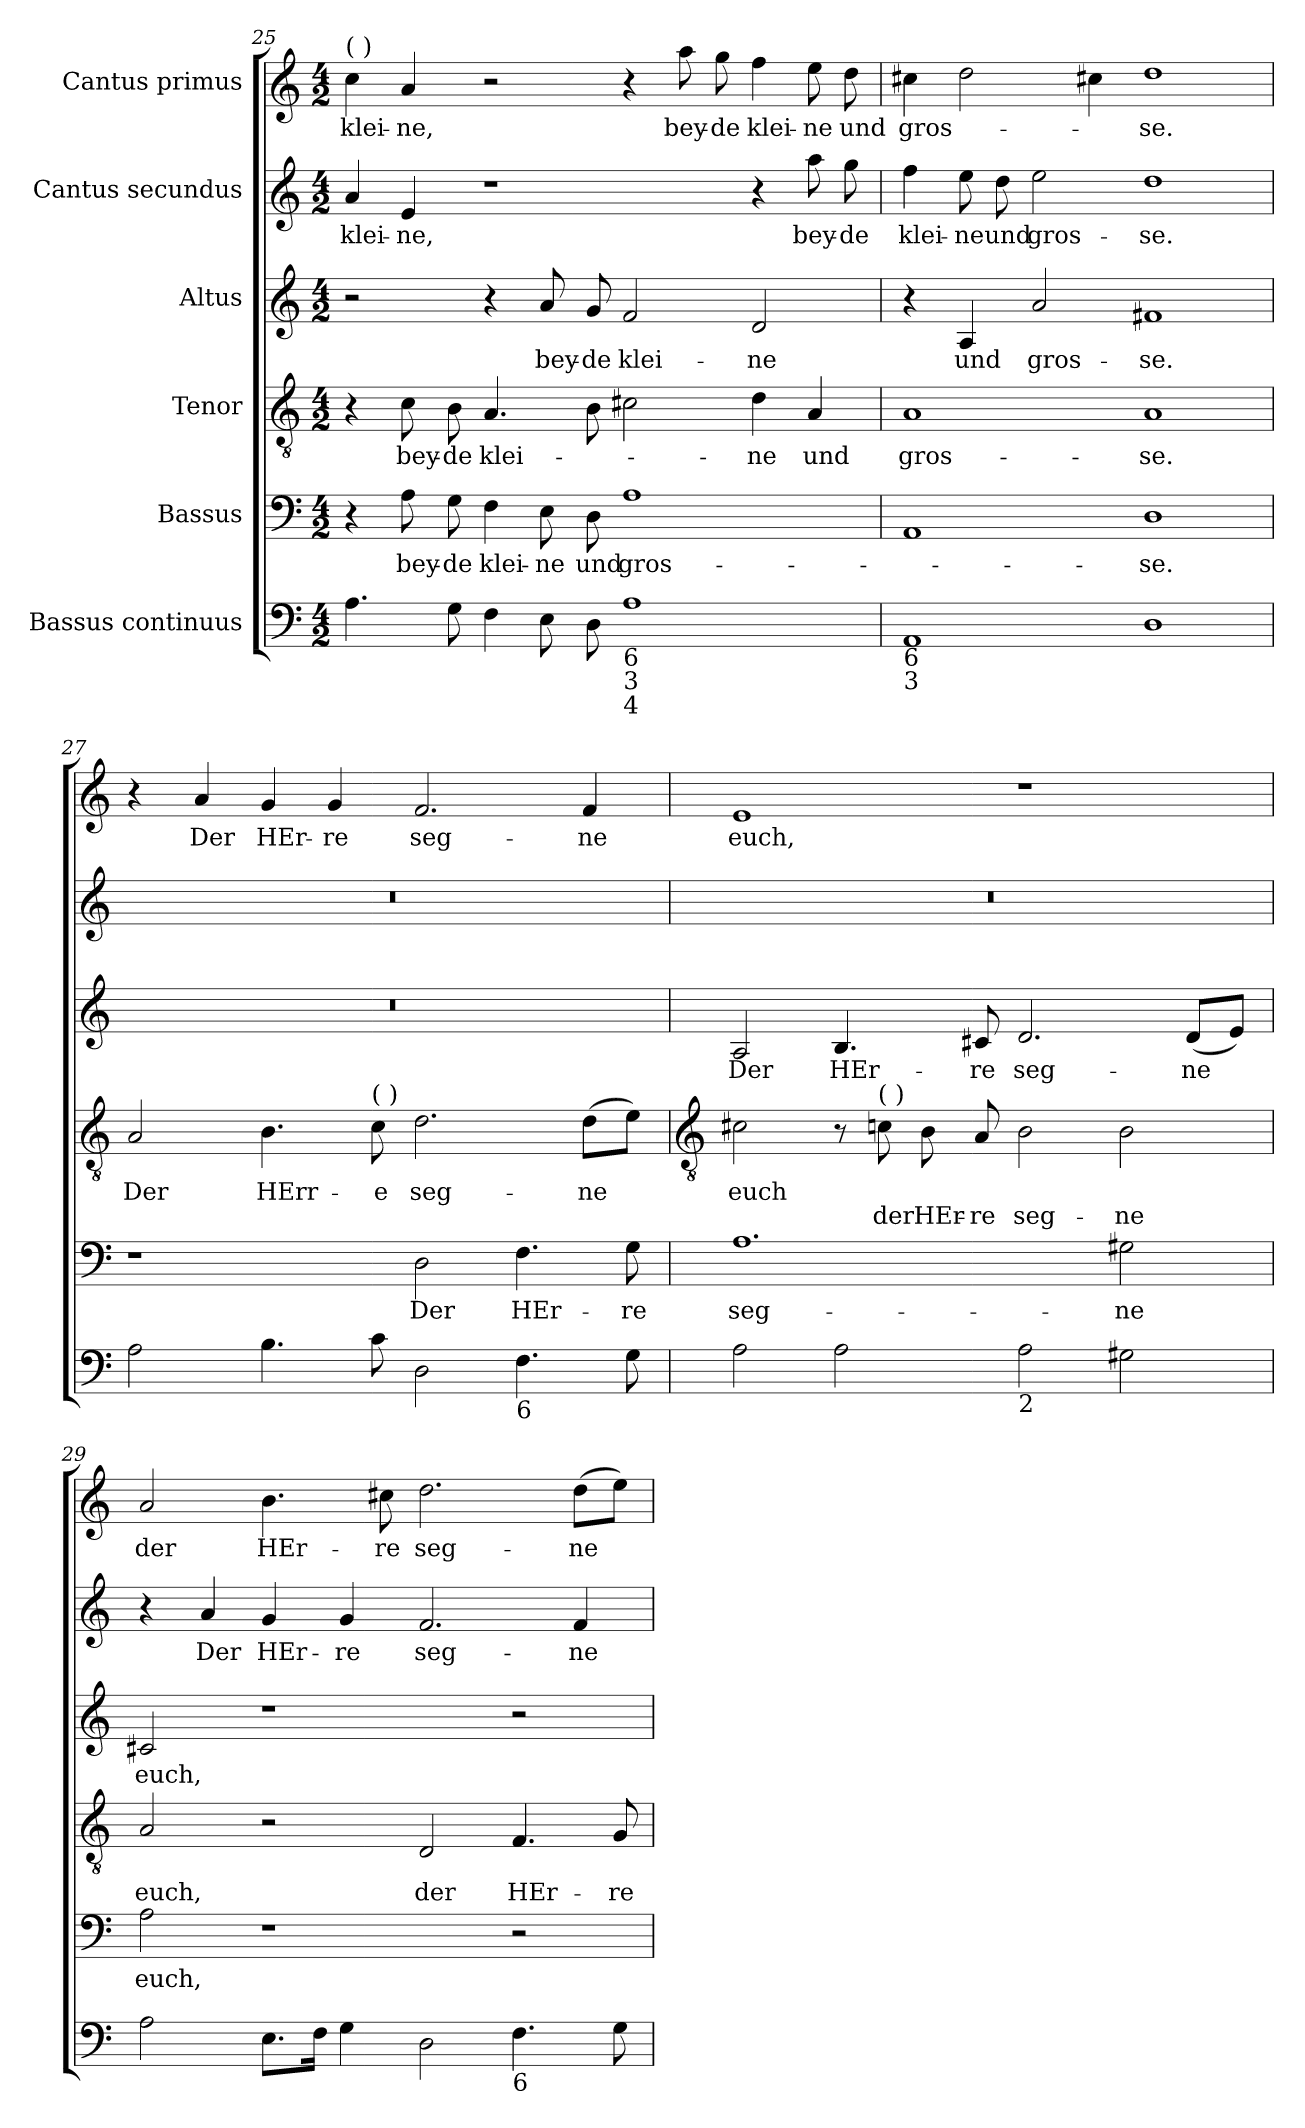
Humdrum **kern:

**kern	**kern	**text	**kern	**text	**text	**kern	**text	**kern	**text	**kern	**text
*part6	*part5	*part5	*part4	*part4	*part4	*part3	*part3	*part2	*part2	*part1	*part1
*staff6	*staff5	*staff5	*staff4	*staff4	*staff4	*staff3	*staff3	*staff2	*staff2	*staff1	*staff1
*I"Bassus continuus	*I"Bassus	*	*I"Tenor	*	*	*I"Altus	*	*I"Cantus secundus	*	*I"Cantus primus	*
!!LO:LB:g=z
*clefF4	*clefF4	*	*clefGv2	*	*	*clefG2	*	*clefG2	*	*clefG2	*
*k[]	*k[]	*	*k[]	*	*	*k[]	*	*k[]	*	*k[]	*
*C:	*C:	*	*C:	*	*	*C:	*	*C:	*	*C:	*
*M4/2	*M4/2	*	*M4/2	*	*	*M4/2	*	*M4/2	*	*M4/2	*
=25	=25	=25	=25	=25	=25	=25	=25	=25	=25	=25	=25
!	!	!	!	!	!	!	!	!	!	!LO:TX:a:t=(  )	!
!	!	!	!	!	!	!	!	!	!LO:LY:b	!	!LO:LY:b
4.A	4r	.	4r	.	.	2r	.	4a	klei-	4cc	klei-
!	!	!LO:LY:b	!	!LO:LY:b	!	!	!	!	!LO:LY:b	!	!LO:LY:b
.	8A	bey-	8c	bey-	.	.	.	4e	-ne,	4a	-ne,
!	!	!LO:LY:b	!	!LO:LY:b	!	!	!	!	!	!	!
8G	8G	-de	8B	-de	.	.	.	.	.	.	.
!	!	!LO:LY:b	!	!LO:LY:b	!	!	!	!	!	!	!
4F	4F	klei-	4.A	klei-	.	4r	.	1r	.	2r	.
!	!	!LO:LY:b	!	!	!	!	!LO:LY:b	!	!	!	!
8E	8E	-ne	.	.	.	8a	bey-	.	.	.	.
!	!	!LO:LY:b	!	!	!	!	!LO:LY:b	!	!	!	!
8D	8D	und	8B	.	.	8g	-de	.	.	.	.
!LO:TX:b:t=6\n3	!	!	!	!	!	!	!	!	!	!	!
!LO:TX:b:t=4	!	!	!	!	!	!	!	!	!	!	!
!	!	!LO:LY:b	!	!	!	!	!LO:LY:b	!	!	!	!
1A	1A	gros-	2c#X	.	.	2f	klei-	.	.	4r	.
!	!	!	!	!	!	!	!	!	!	!	!LO:LY:b
.	.	.	.	.	.	.	.	.	.	8aa	bey-
!	!	!	!	!	!	!	!	!	!	!	!LO:LY:b
.	.	.	.	.	.	.	.	.	.	8gg	-de
!	!	!	!	!LO:LY:b	!	!	!LO:LY:b	!	!	!	!LO:LY:b
.	.	.	4d	-ne	.	2d	-ne	4r	.	4ff	klei-
!	!	!	!	!LO:LY:b	!	!	!	!	!LO:LY:b	!	!LO:LY:b
.	.	.	4A	und	.	.	.	8aa	bey-	8ee	-ne
!	!	!	!	!	!	!	!	!	!LO:LY:b	!	!LO:LY:b
.	.	.	.	.	.	.	.	8gg	-de	8dd	und
=26	=26	=26	=26	=26	=26	=26	=26	=26	=26	=26	=26
!LO:TX:b:t=6\n3	!	!	!	!	!	!	!	!	!	!	!
!	!	!	!	!LO:LY:b	!	!	!	!	!LO:LY:b	!	!LO:LY:b
1AA	1AA	.	1A	gros-	.	4r	.	4ff	klei-	4cc#X	gros-
!	!	!	!	!	!	!	!LO:LY:b	!	!LO:LY:b	!	!
.	.	.	.	.	.	4A	und	8ee	-ne	2dd	.
!	!	!	!	!	!	!	!	!	!LO:LY:b	!	!
.	.	.	.	.	.	.	.	8dd	und	.	.
!	!	!	!	!	!	!	!LO:LY:b	!	!LO:LY:b	!	!
.	.	.	.	.	.	2a	gros-	2ee	gros-	.	.
.	.	.	.	.	.	.	.	.	.	4cc#X	.
!	!	!LO:LY:b	!	!LO:LY:b	!	!	!LO:LY:b	!	!LO:LY:b	!	!LO:LY:b
1D	1D	-se.	1A	-se.	.	1f#X	-se.	1dd	-se.	1dd	-se.
=27	=27	=27	=27	=27	=27	=27	=27	=27	=27	=27	=27
!	!	!	!	!LO:LY:b	!	!	!	!	!	!	!
2A	1r	.	2A	Der	.	0r	.	0r	.	4r	.
!	!	!	!	!	!	!	!	!	!	!	!LO:LY:b
.	.	.	.	.	.	.	.	.	.	4a	Der
!	!	!	!	!LO:LY:b	!	!	!	!	!	!	!LO:LY:b
4.B	.	.	4.B	HErr-	.	.	.	.	.	4g	HEr-
!	!	!	!	!	!	!	!	!	!	!	!LO:LY:b
.	.	.	.	.	.	.	.	.	.	4g	-re
!	!	!	!LO:TX:a:t=(  )	!	!	!	!	!	!	!	!
!	!	!	!	!LO:LY:b	!	!	!	!	!	!	!
8c	.	.	8c	-e	.	.	.	.	.	.	.
!	!	!LO:LY:b	!	!LO:LY:b	!	!	!	!	!	!	!LO:LY:b
2D	2D	Der	2.d	seg-	.	.	.	.	.	2.f	seg-
!LO:TX:b:t=6	!	!	!	!	!	!	!	!	!	!	!
!	!	!LO:LY:b	!	!	!	!	!	!	!	!	!
4.F	4.F	HEr-	.	.	.	.	.	.	.	.	.
!	!	!	!	!LO:LY:b	!	!	!	!	!	!	!LO:LY:b
.	.	.	(>8dL	-ne	.	.	.	.	.	4f	-ne
!	!	!LO:LY:b	!	!	!	!	!	!	!	!	!
8G	8G	-re	8eJ)	.	.	.	.	.	.	.	.
!!LO:LB:g=z
=28	=28	=28	=28	=28	=28	=28	=28	=28	=28	=28	=28
*	*	*	*clefGv2	*	*	*	*	*	*	*	*
!	!	!LO:LY:b	!	!LO:LY:b	!	!	!LO:LY:b	!	!	!	!LO:LY:b
2A	1.A	seg-	2c#X	euch	.	2A	Der	0r	.	1e	euch,
!	!	!	!	!	!	!	!LO:LY:b	!	!	!	!
2A	.	.	8r	.	.	4.B	HEr-	.	.	.	.
!	!	!	!LO:TX:a:t=(  )	!	!	!	!	!	!	!	!
!	!	!	!	!	!LO:LY:b	!	!	!	!	!	!
.	.	.	8c	.	der	.	.	.	.	.	.
!	!	!	!	!	!LO:LY:b	!	!	!	!	!	!
.	.	.	8B	.	HEr-	.	.	.	.	.	.
!	!	!	!	!	!LO:LY:b	!	!LO:LY:b	!	!	!	!
.	.	.	8A	.	-re	8c#X	-re	.	.	.	.
!LO:TX:b:t=2	!	!	!	!	!	!	!	!	!	!	!
!	!	!	!	!	!LO:LY:b	!	!LO:LY:b	!	!	!	!
2A	.	.	2B	.	seg-	2.d	seg-	.	.	1r	.
!	!	!LO:LY:b	!	!	!LO:LY:b	!	!	!	!	!	!
2G#X	2G#X	-ne	2B	.	-ne	.	.	.	.	.	.
!	!	!	!	!	!	!	!LO:LY:b	!	!	!	!
.	.	.	.	.	.	(<8dL	-ne	.	.	.	.
.	.	.	.	.	.	8eJ)	.	.	.	.	.
=29	=29	=29	=29	=29	=29	=29	=29	=29	=29	=29	=29
!	!	!LO:LY:b	!	!	!LO:LY:b	!	!LO:LY:b	!	!	!	!LO:LY:b
2A	2A	euch,	2A	.	euch,	2c#X	euch,	4r	.	2a	der
!	!	!	!	!	!	!	!	!	!LO:LY:b	!	!
.	.	.	.	.	.	.	.	4a	Der	.	.
!	!	!	!	!	!	!	!	!	!LO:LY:b	!	!LO:LY:b
8.EL	1r	.	2r	.	.	1r	.	4g	HEr-	4.b	HEr-
16FJ	.	.	.	.	.	.	.	.	.	.	.
!	!	!	!	!	!	!	!	!	!LO:LY:b	!	!
4G	.	.	.	.	.	.	.	4g	-re	.	.
!	!	!	!	!	!	!	!	!	!	!	!LO:LY:b
.	.	.	.	.	.	.	.	.	.	8cc#X	-re
!	!	!	!	!	!LO:LY:b	!	!	!	!LO:LY:b	!	!LO:LY:b
2D	.	.	2D	.	der	.	.	2.f	seg-	2.dd	seg-
!LO:TX:b:t=6	!	!	!	!	!	!	!	!	!	!	!
!	!	!	!	!	!LO:LY:b	!	!	!	!	!	!
4.F	2r	.	4.F	.	HEr-	2r	.	.	.	.	.
!	!	!	!	!	!	!	!	!	!LO:LY:b	!	!LO:LY:b
.	.	.	.	.	.	.	.	4f	-ne	(>8ddL	-ne
!	!	!	!	!	!LO:LY:b	!	!	!	!	!	!
8G	.	.	8G	.	-re	.	.	.	.	8eeJ)	.
=	=	=	=	=	=	=	=	=	=	=	=
*-	*-	*-	*-	*-	*-	*-	*-	*-	*-	*-	*-
